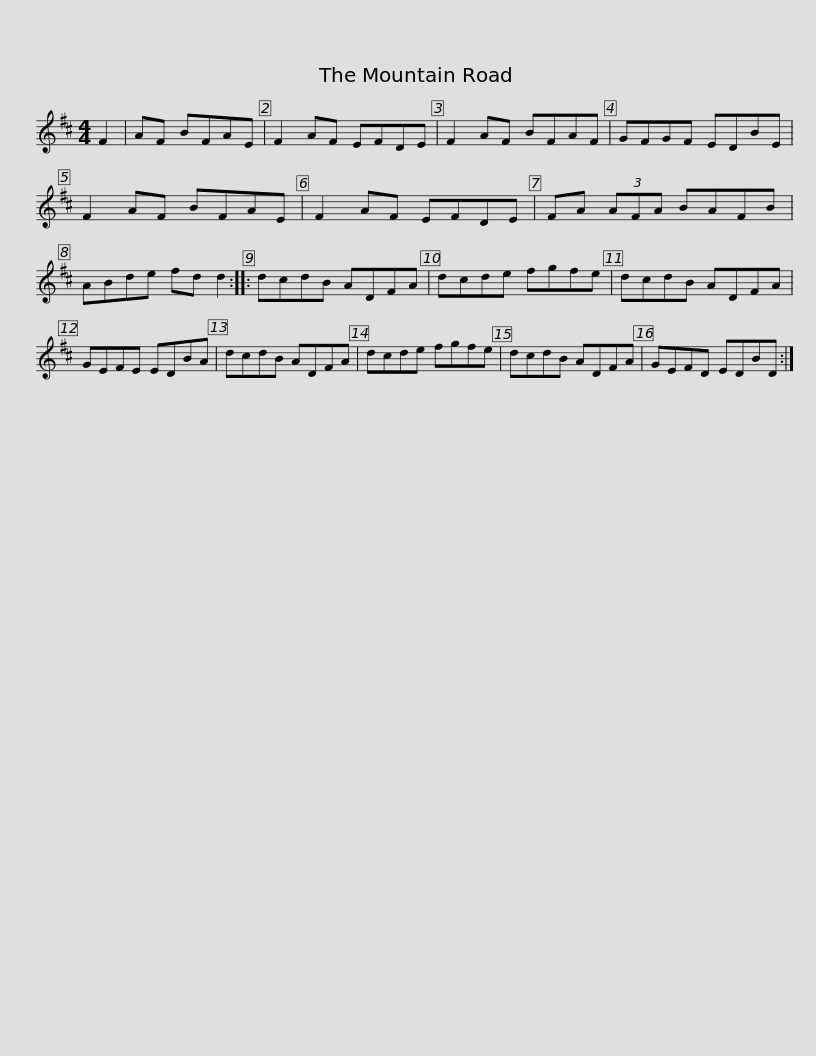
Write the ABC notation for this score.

X:1
L:1/8
M:4/4
I:linebreak $
K:D
V:1 treble
V:1
 F2 | AF BFAE | F2 AF EFDE | F2 AF BFAF | GFGF EDBE | %5
 F2 AF BFAE | F2 AF EFDE |$ FA (3AFA BAFB | ABde fd d2 :: dcdB ADFA | %10
 dcde fgfe | dcdB ADFA |$ GEFE EDBA | dcdB ADFA | dcde fgfe | %15
 dcdB ADFA | GEFD EDBD :| %17
